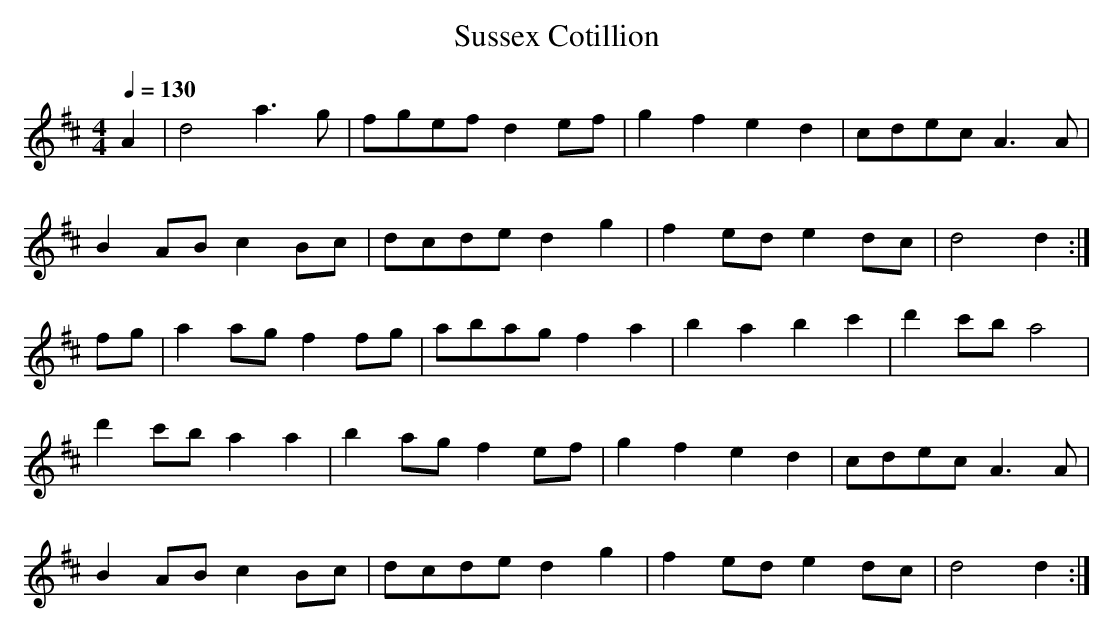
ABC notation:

X:1
T:Sussex Cotillion
Q:1/4=130
M:4/4
L:1/4
K:Dmaj
A | d2 a>g | f/2g/2e/2f/2 d e/2f/2 | g f e d | c/2d/2e/2c/2 A>A |
B A/2B/2 c B/2c/2 | d/2c/2d/2e/2 d g | f e/2d/2 e d/2c/2 | d2 d :|
f/2g/2 | a a/2g/2 f f/2g/2 | a/2b/2a/2g/2 f a | b a b c' | d' c'/2b/2 a2 |
d' c'/2b/2 a a | b a/2g/2 f e/2f/2 | g f e d | c/2d/2e/2c/2 A>A |
B A/2B/2 c B/2c/2 | d/2c/2d/2e/2 d g | f e/2d/2 e d/2c/2 | d2 d :|
